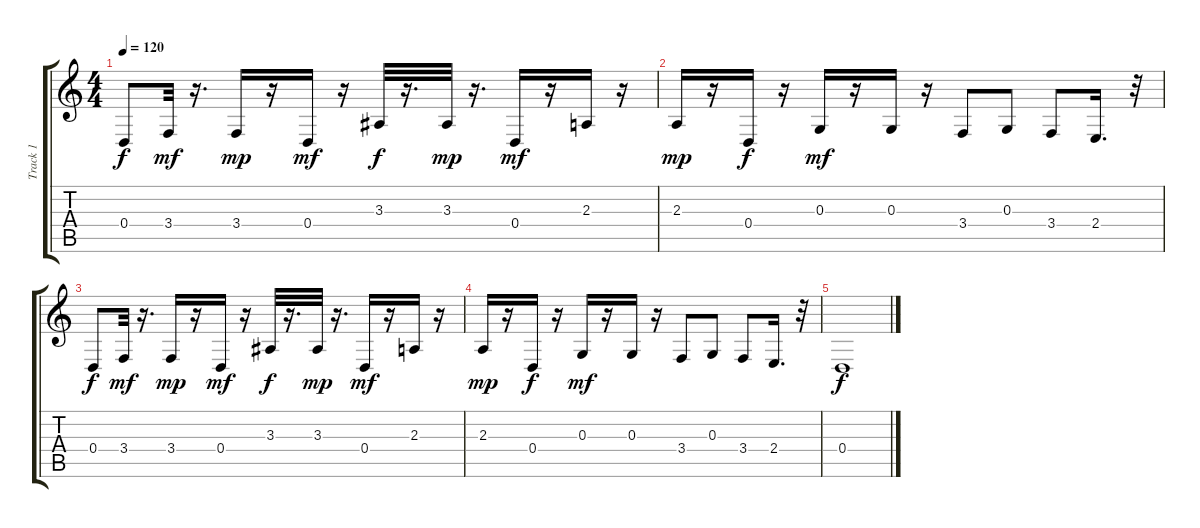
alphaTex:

\track ("Track 1" "Track 1") {instrument harpsichord}
\staff {score tabs}
\tuning (E4 B3 G3 D3 A2 E2) {hide}
\ts (4 4)
\tempo 120
\clef g2
\ks c
0.4.8{dy f} 3.4.32{dy mf} r.16{d} 3.4.16{dy mp} r.16 0.4.16{dy mf} r.16 3.3.32{dy f} r.16{d} 3.3.32{dy mp} r.16{d} 0.4.16{dy mf} r.16 2.3.16 r.16 |
2.3.16{dy mp} r.16 0.4.16{dy f} r.16 0.3.16{dy mf} r.16 0.3.16 r.16 3.4.8 0.3.8 3.4.8 2.4.16{d} r.32 |
0.4.8{dy f} 3.4.32{dy mf} r.16{d} 3.4.16{dy mp} r.16 0.4.16{dy mf} r.16 3.3.32{dy f} r.16{d} 3.3.32{dy mp} r.16{d} 0.4.16{dy mf} r.16 2.3.16 r.16 |
2.3.16{dy mp} r.16 0.4.16{dy f} r.16 0.3.16{dy mf} r.16 0.3.16 r.16 3.4.8 0.3.8 3.4.8 2.4.16{d} r.32 |
0.4.1{dy f}
